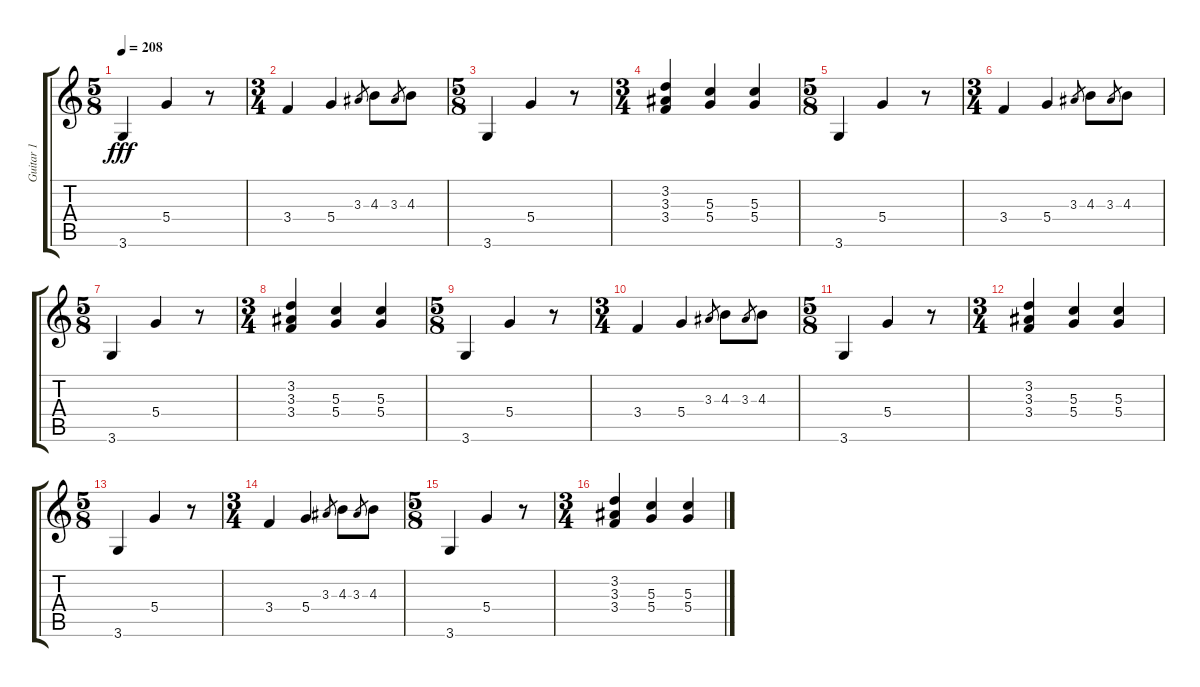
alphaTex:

\track ("Guitar 1" "Guitar 1") {instrument electricguitarclean}
\staff {score tabs}
\tuning (E4 B3 G3 D3 A2 E2) {hide}
\ts (5 8)
\tempo 208
\clef g2
\ks c
3.6.4{dy fff} 5.4.4 r.8 |
\ts (3 4)
3.4.4 5.4.4 3.3.8{gr} 4.3.8 3.3.8{gr} 4.3.8 |
\ts (5 8)
3.6.4 5.4.4 r.8 |
\ts (3 4)
(3.2 3.3 3.4).4 (5.3 5.4).4 (5.3 5.4).4 |
\ts (5 8)
3.6.4 5.4.4 r.8 |
\ts (3 4)
3.4.4 5.4.4 3.3.8{gr} 4.3.8 3.3.8{gr} 4.3.8 |
\ts (5 8)
3.6.4 5.4.4 r.8 |
\ts (3 4)
(3.2 3.3 3.4).4 (5.3 5.4).4 (5.3 5.4).4 |
\ts (5 8)
3.6.4 5.4.4 r.8 |
\ts (3 4)
3.4.4 5.4.4 3.3.8{gr} 4.3.8 3.3.8{gr} 4.3.8 |
\ts (5 8)
3.6.4 5.4.4 r.8 |
\ts (3 4)
(3.2 3.3 3.4).4 (5.3 5.4).4 (5.3 5.4).4 |
\ts (5 8)
3.6.4 5.4.4 r.8 |
\ts (3 4)
3.4.4 5.4.4 3.3.8{gr} 4.3.8 3.3.8{gr} 4.3.8 |
\ts (5 8)
3.6.4 5.4.4 r.8 |
\ts (3 4)
(3.2 3.3 3.4).4 (5.3 5.4).4 (5.3 5.4).4
